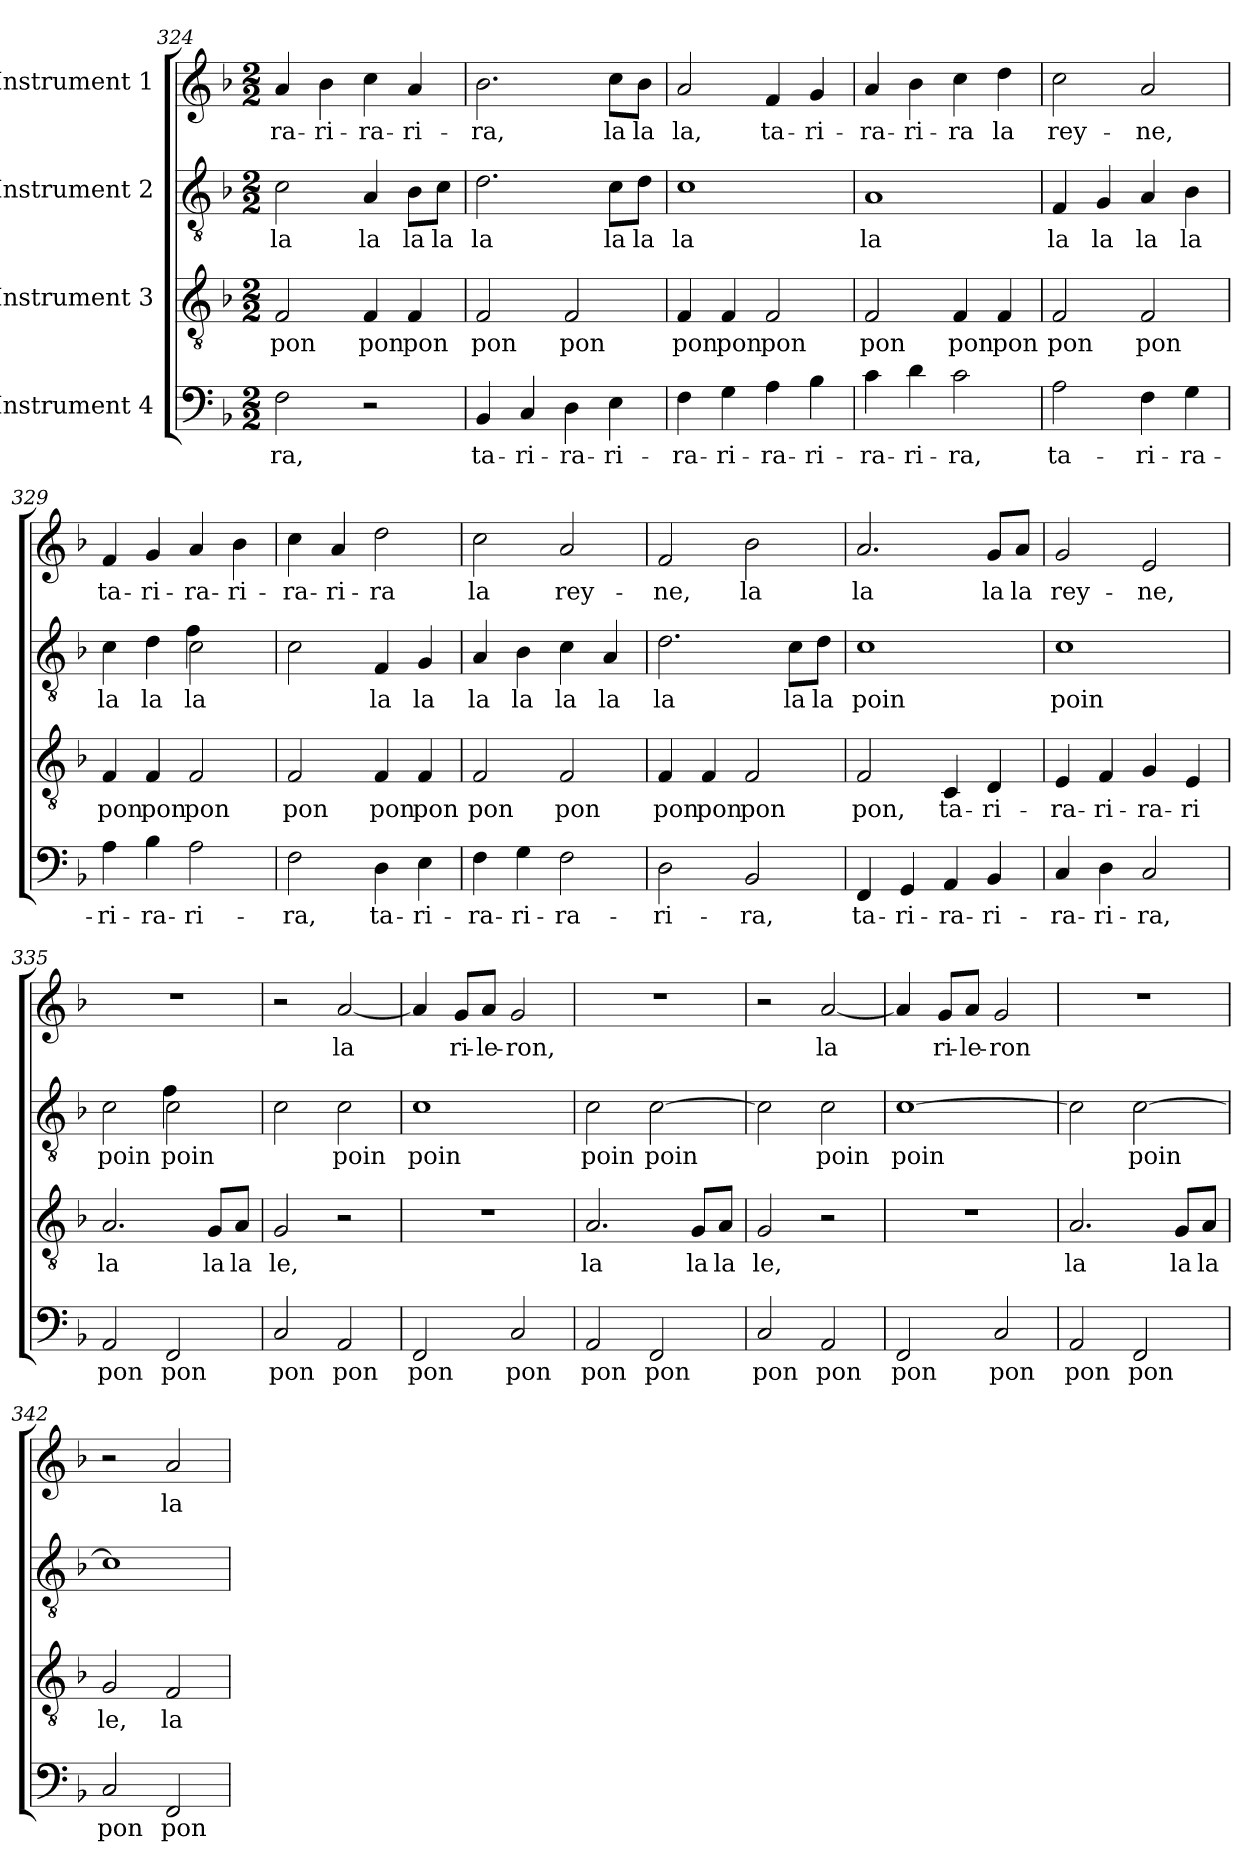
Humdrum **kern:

**kern	**text	**kern	**text	**kern	**text	**kern	**text
*part4	*part4	*part3	*part3	*part2	*part2	*part1	*part1
*staff4	*staff4	*staff3	*staff3	*staff2	*staff2	*staff1	*staff1
*I"Instrument 4	*	*I"Instrument 3	*	*I"Instrument 2	*	*I"Instrument 1	*
!!LO:PB:g=z
*clefF4	*	*clefGv2	*	*clefGv2	*	*clefG2	*
*k[b-]	*	*k[b-]	*	*k[b-]	*	*k[b-]	*
*F:	*	*F:	*	*F:	*	*F:	*
*M2/2	*	*M2/2	*	*M2/2	*	*M2/2	*
=324	=324	=324	=324	=324	=324	=324	=324
!	!LO:LY:b:cj	!	!LO:LY:b:cj	!	!LO:LY:b:cj	!	!LO:LY:b:cj
2F\	ra,	2F/	pon	2c\	la	4a/	-ra-
!	!	!	!	!	!	!	!LO:LY:b:cj
.	.	.	.	.	.	4b-\	-ri-
!	!	!	!LO:LY:b:cj	!	!LO:LY:b:cj	!	!LO:LY:b:cj
2r	.	4F/	pon	4A/	la	4cc\	-ra-
!	!	!	!LO:LY:b:cj	!	!LO:LY:b:cj	!	!LO:LY:b:cj
.	.	4F/	pon	8B-\L	la	4a/	-ri-
!	!	!	!	!	!LO:LY:b:cj	!	!
.	.	.	.	8c\J	la	.	.
=325	=325	=325	=325	=325	=325	=325	=325
!	!LO:LY:b:cj	!	!LO:LY:b:cj	!	!LO:LY:b:cj	!	!LO:LY:b:cj
4BB-/	ta-	2F/	pon	2.d\	la	2.b-\	-ra,
!	!LO:LY:b:cj	!	!	!	!	!	!
4C/	-ri-	.	.	.	.	.	.
!	!LO:LY:b:cj	!	!LO:LY:b:cj	!	!	!	!
4D\	-ra-	2F/	pon	.	.	.	.
!	!LO:LY:b:cj	!	!	!	!LO:LY:b:cj	!	!LO:LY:b:cj
4E\	-ri-	.	.	8c\L	la	8cc\L	la
!	!	!	!	!	!LO:LY:b:cj	!	!LO:LY:b:cj
.	.	.	.	8d\J	la	8b-\J	la
=326	=326	=326	=326	=326	=326	=326	=326
!	!LO:LY:b:cj	!	!LO:LY:b:cj	!	!LO:LY:b:cj	!	!LO:LY:b:cj
4F\	-ra-	4F/	pon	1c	la	2a/	la,
!	!LO:LY:b:cj	!	!LO:LY:b:cj	!	!	!	!
4G\	-ri-	4F/	pon	.	.	.	.
!	!LO:LY:b:cj	!	!LO:LY:b:cj	!	!	!	!LO:LY:b:cj
4A\	-ra-	2F/	pon	.	.	4f/	ta-
!	!LO:LY:b:cj	!	!	!	!	!	!LO:LY:b:cj
4B-\	-ri-	.	.	.	.	4g/	-ri-
=327	=327	=327	=327	=327	=327	=327	=327
!	!LO:LY:b:cj	!	!LO:LY:b:cj	!	!LO:LY:b:cj	!	!LO:LY:b:cj
4c\	-ra-	2F/	pon	1A	la	4a/	-ra-
!	!LO:LY:b:cj	!	!	!	!	!	!LO:LY:b:cj
4d\	-ri-	.	.	.	.	4b-\	-ri-
!	!LO:LY:b:cj	!	!LO:LY:b:cj	!	!	!	!LO:LY:b:cj
2c\	-ra,	4F/	pon	.	.	4cc\	-ra
!	!	!	!LO:LY:b:cj	!	!	!	!LO:LY:b:cj
.	.	4F/	pon	.	.	4dd\	la
=328	=328	=328	=328	=328	=328	=328	=328
!	!LO:LY:b:cj	!	!LO:LY:b:cj	!	!LO:LY:b:cj	!	!LO:LY:b:cj
2A\	ta-	2F/	pon	4F/	la	2cc\	rey-
!	!	!	!	!	!LO:LY:b:cj	!	!
.	.	.	.	4G/	la	.	.
!	!LO:LY:b:cj	!	!LO:LY:b:cj	!	!LO:LY:b:cj	!	!LO:LY:b:cj
4F\	-ri-	2F/	pon	4A/	la	2a/	-ne,
!	!LO:LY:b:cj	!	!	!	!LO:LY:b:cj	!	!
4G\	-ra-	.	.	4B-\	la	.	.
=329	=329	=329	=329	=329	=329	=329	=329
!	!LO:LY:b:cj	!	!LO:LY:b:cj	!	!LO:LY:b:cj	!	!LO:LY:b:cj
*	*	*	*	*^	*	*	*
4A\	-ri-	4F/	pon	4c\	2ryy	la	4f/	ta-
!	!LO:LY:b:cj	!	!LO:LY:b:cj	!	!	!LO:LY:b:cj	!	!LO:LY:b:cj
4B-\	-ra-	4F/	pon	4d\	.	la	4g/	-ri-
!	!LO:LY:b:cj	!	!LO:LY:b:cj	!	!	!LO:LY:b:cj	!	!LO:LY:b:cj
2A\	-ri-	2F/	pon	2c\	4f\	la	4a/	-ra-
!	!	!	!	!	!	!	!	!LO:LY:b:cj
.	.	.	.	.	4ryy	.	4b-\	-ri-
!!LO:LB:g=z
=330	=330	=330	=330	=330	=330	=330	=330	=330
!	!LO:LY:b:cj	!	!LO:LY:b:cj	!	!	!LO:LY:b:cj	!	!LO:LY:b:cj
*	*	*	*	*v	*v	*	*	*
2F\	-ra,	2F/	pon	2c\	.	4cc\	-ra-
!	!	!	!	!	!	!	!LO:LY:b:cj
.	.	.	.	.	.	4a/	-ri-
!	!LO:LY:b:cj	!	!LO:LY:b:cj	!	!LO:LY:b:cj	!	!LO:LY:b:cj
4D\	ta-	4F/	pon	4F/	la	2dd\	-ra
!	!LO:LY:b:cj	!	!LO:LY:b:cj	!	!LO:LY:b:cj	!	!
4E\	-ri-	4F/	pon	4G/	la	.	.
=331	=331	=331	=331	=331	=331	=331	=331
!	!LO:LY:b:cj	!	!LO:LY:b:cj	!	!LO:LY:b:cj	!	!LO:LY:b:cj
4F\	-ra-	2F/	pon	4A/	la	2cc\	la
!	!LO:LY:b:cj	!	!	!	!LO:LY:b:cj	!	!
4G\	-ri-	.	.	4B-\	la	.	.
!	!LO:LY:b:cj	!	!LO:LY:b:cj	!	!LO:LY:b:cj	!	!LO:LY:b:cj
2F\	-ra-	2F/	pon	4c\	la	2a/	rey-
!	!	!	!	!	!LO:LY:b:cj	!	!
.	.	.	.	4A/	la	.	.
=332	=332	=332	=332	=332	=332	=332	=332
!	!LO:LY:b:cj	!	!LO:LY:b:cj	!	!LO:LY:b:cj	!	!LO:LY:b:cj
2D\	-ri-	4F/	pon	2.d\	la	2f/	-ne,
!	!	!	!LO:LY:b:cj	!	!	!	!
.	.	4F/	pon	.	.	.	.
!	!LO:LY:b:cj	!	!LO:LY:b:cj	!	!	!	!LO:LY:b:cj
2BB-/	-ra,	2F/	pon	.	.	2b-\	la
!	!	!	!	!	!LO:LY:b:cj	!	!
.	.	.	.	8c\L	la	.	.
!	!	!	!	!	!LO:LY:b:cj	!	!
.	.	.	.	8d\J	la	.	.
=333	=333	=333	=333	=333	=333	=333	=333
!	!LO:LY:b:cj	!	!LO:LY:b:cj	!	!LO:LY:b:cj	!	!LO:LY:b:cj
4FF/	ta-	2F/	pon,	1c	poin	2.a/	la
!	!LO:LY:b:cj	!	!	!	!	!	!
4GG/	-ri-	.	.	.	.	.	.
!	!LO:LY:b:cj	!	!LO:LY:b:cj	!	!	!	!
4AA/	-ra-	4C/	ta-	.	.	.	.
!	!LO:LY:b:cj	!	!LO:LY:b:cj	!	!	!	!LO:LY:b:cj
4BB-/	-ri-	4D/	-ri-	.	.	8g/L	la
!	!	!	!	!	!	!	!LO:LY:b:cj
.	.	.	.	.	.	8a/J	la
=334	=334	=334	=334	=334	=334	=334	=334
!	!LO:LY:b:cj	!	!LO:LY:b:cj	!	!LO:LY:b:cj	!	!LO:LY:b:cj
4C/	-ra-	4E/	-ra-	1c	poin	2g/	rey-
!	!LO:LY:b:cj	!	!LO:LY:b:cj	!	!	!	!
4D\	-ri-	4F/	-ri-	.	.	.	.
!	!LO:LY:b:cj	!	!LO:LY:b:cj	!	!	!	!LO:LY:b:cj
2C/	-ra,	4G/	-ra-	.	.	2e/	-ne,
!	!	!	!LO:LY:b:cj	!	!	!	!
.	.	4E/	-ri	.	.	.	.
=335	=335	=335	=335	=335	=335	=335	=335
!	!LO:LY:b:cj	!	!LO:LY:b:cj	!	!LO:LY:b:cj	!	!
*	*	*	*	*^	*	*	*
2AA/	pon	2.A/	la	2c\	2ryy	poin	1r	.
!	!LO:LY:b:cj	!	!	!	!	!LO:LY:b:cj	!	!
2FF/	pon	.	.	2c\	4f\	poin	.	.
!	!	!	!LO:LY:b:cj	!	!	!	!	!
.	.	8G/L	la	.	4ryy	.	.	.
!	!	!	!LO:LY:b:cj	!	!	!	!	!
.	.	8A/J	la	.	.	.	.	.
*	*	*	*	*v	*v	*	*	*
!!LO:LB:g=z
=336	=336	=336	=336	=336	=336	=336	=336
!	!LO:LY:b:cj	!	!LO:LY:b:cj	!	!LO:LY:b:cj	!	!
2C/	pon	2G/	le,	2c\	.	2r	.
!	!LO:LY:b:cj	!	!	!	!LO:LY:b:cj	!	!LO:LY:b:cj
2AA/	pon	2r	.	2c\	poin	[<2a/	la-
=337	=337	=337	=337	=337	=337	=337	=337
!	!LO:LY:b:cj	!	!	!	!LO:LY:b:cj	!	!LO:LY:b:cj
2FF/	pon	1r	.	1c	poin	4a/]	--
!	!	!	!	!	!	!	!LO:LY:b:cj
.	.	.	.	.	.	8g/L	-ri-
!	!	!	!	!	!	!	!LO:LY:b:cj
.	.	.	.	.	.	8a/J	-le-
!	!LO:LY:b:cj	!	!	!	!	!	!LO:LY:b:cj
2C/	pon	.	.	.	.	2g/	-ron,
=338	=338	=338	=338	=338	=338	=338	=338
!	!LO:LY:b:cj	!	!LO:LY:b:cj	!	!LO:LY:b:cj	!	!
2AA/	pon	2.A/	la	2c\	poin	1r	.
!	!LO:LY:b:cj	!	!	!	!LO:LY:b:cj	!	!
2FF/	pon	.	.	[>2c\	poin-	.	.
!	!	!	!LO:LY:b:cj	!	!	!	!
.	.	8G/L	la	.	.	.	.
!	!	!	!LO:LY:b:cj	!	!	!	!
.	.	8A/J	la	.	.	.	.
=339	=339	=339	=339	=339	=339	=339	=339
!	!LO:LY:b:cj	!	!LO:LY:b:cj	!	!LO:LY:b:cj	!	!
2C/	pon	2G/	le,	2c\]	--	2r	.
!	!LO:LY:b:cj	!	!	!	!LO:LY:b:cj	!	!LO:LY:b:cj
2AA/	pon	2r	.	2c\	-poin	[<2a/	la-
=340	=340	=340	=340	=340	=340	=340	=340
!	!LO:LY:b:cj	!	!	!	!LO:LY:b:cj	!	!LO:LY:b:cj
2FF/	pon	1r	.	[>1c	poin-	4a/]	--
!	!	!	!	!	!	!	!LO:LY:b:cj
.	.	.	.	.	.	8g/L	-ri-
!	!	!	!	!	!	!	!LO:LY:b:cj
.	.	.	.	.	.	8a/J	-le-
!	!LO:LY:b:cj	!	!	!	!	!	!LO:LY:b:cj
2C/	pon	.	.	.	.	2g/	-ron
=341	=341	=341	=341	=341	=341	=341	=341
!	!LO:LY:b:cj	!	!LO:LY:b:cj	!	!LO:LY:b:cj	!	!
2AA/	pon	2.A/	la	2c\]	--	1r	.
!	!LO:LY:b:cj	!	!	!	!LO:LY:b:cj	!	!
2FF/	pon	.	.	[>2c\	-poin-	.	.
!	!	!	!LO:LY:b:cj	!	!	!	!
.	.	8G/L	la	.	.	.	.
!	!	!	!LO:LY:b:cj	!	!	!	!
.	.	8A/J	la	.	.	.	.
=342	=342	=342	=342	=342	=342	=342	=342
!	!LO:LY:b:cj	!	!LO:LY:b:cj	!	!LO:LY:b:cj	!	!
2C/	pon	2G/	le,	1c]	--	2r	.
!	!LO:LY:b:cj	!	!LO:LY:b:cj	!	!	!	!LO:LY:b:cj
2FF/	pon	2F/	la-	.	.	2a/	la-
=	=	=	=	=	=	=	=
*-	*-	*-	*-	*-	*-	*-	*-
